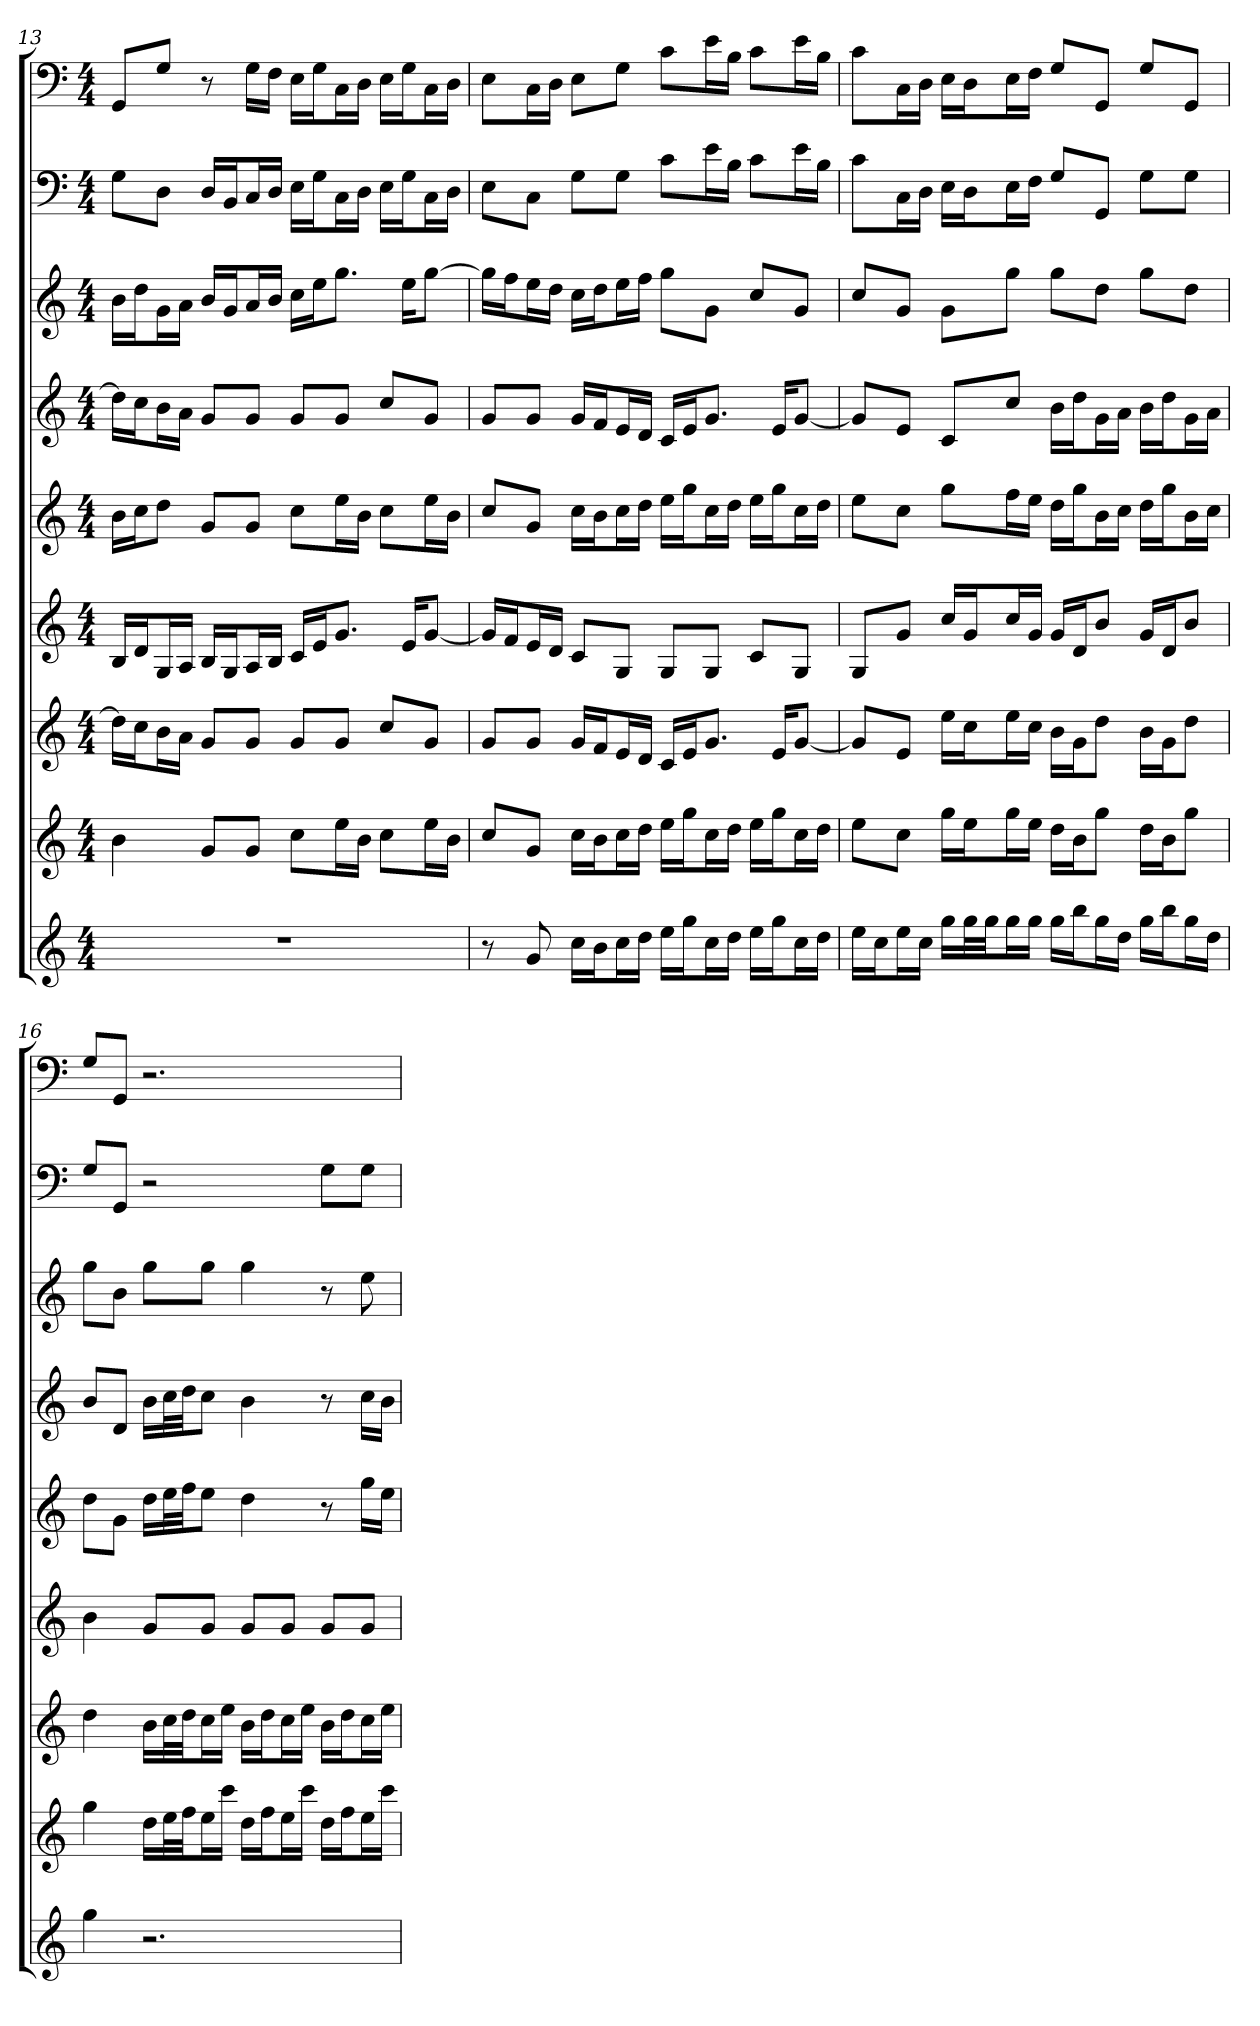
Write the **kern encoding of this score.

**kern	**kern	**kern	**kern	**kern	**kern	**kern	**kern	**kern
*part9	*part8	*part7	*part6	*part5	*part4	*part3	*part2	*part1
*staff9	*staff8	*staff7	*staff6	*staff5	*staff4	*staff3	*staff2	*staff1
*k[]	*k[]	*k[]	*k[]	*k[]	*k[]	*k[]	*k[]	*k[]
*C:	*C:	*C:	*C:	*C:	*C:	*C:	*C:	*C:
*M4/4	*M4/4	*M4/4	*M4/4	*M4/4	*M4/4	*M4/4	*M4/4	*M4/4
=13	=13	=13	=13	=13	=13	=13	=13	=13
1r	4b	16ddLL]	16BLL	16bLL	16ddLL]	16bLL	8GL	8GGL
.	.	16ccJ	16dJ	16ccJ	16ccJ	16ddJ	.	.
.	.	16bL	16GL	8ddJ	16bL	16gL	8DJ	8GJ
.	.	16aJJ	16AJJ	.	16aJJ	16aJJ	.	.
.	8gL	8gL	16BLL	8gL	8gL	16bLL	16DLL	8r
.	.	.	16GJ	.	.	16gJ	16BBJ	.
.	8gJ	8gJ	16AL	8gJ	8gJ	16aL	16CL	16GLL
.	.	.	16BJJ	.	.	16bJJ	16DJJ	16FJJ
.	8ccL	8gL	16cLL	8ccL	8gL	16ccLL	16ELL	16ELL
.	.	.	16eJ	.	.	16eeJ	16GJ	16GJ
.	16eeL	8gJ	8.gJ	16eeL	8gJ	8.ggJ	16CL	16CL
.	16bJJ	.	.	16bJJ	.	.	16DJJ	16DJJ
.	8ccL	8ccL	.	8ccL	8ccL	.	16ELL	16ELL
.	.	.	16eKL	.	.	16eeKL	16GJ	16GJ
.	16eeL	8gJ	[8gJ	16eeL	8gJ	[8ggJ	16CL	16CL
.	16bJJ	.	.	16bJJ	.	.	16DJJ	16DJJ
=14	=14	=14	=14	=14	=14	=14	=14	=14
8r	8ccL	8gL	16gLL]	8ccL	8gL	16ggLL]	8EL	8EL
.	.	.	16fJ	.	.	16ffJ	.	.
8g	8gJ	8gJ	16eL	8gJ	8gJ	16eeL	8CJ	16CL
.	.	.	16dJJ	.	.	16ddJJ	.	16DJJ
16ccLL	16ccLL	16gLL	8cL	16ccLL	16gLL	16ccLL	8GL	8EL
16bJ	16bJ	16fJ	.	16bJ	16fJ	16ddJ	.	.
16ccL	16ccL	16eL	8GJ	16ccL	16eL	16eeL	8GJ	8GJ
16ddJJ	16ddJJ	16dJJ	.	16ddJJ	16dJJ	16ffJJ	.	.
16eeLL	16eeLL	16cLL	8GL	16eeLL	16cLL	8ggL	8cL	8cL
16ggJ	16ggJ	16eJ	.	16ggJ	16eJ	.	.	.
16ccL	16ccL	8.gJ	8GJ	16ccL	8.gJ	8gJ	16eL	16eL
16ddJJ	16ddJJ	.	.	16ddJJ	.	.	16BJJ	16BJJ
16eeLL	16eeLL	.	8cL	16eeLL	.	8ccL	8cL	8cL
16ggJ	16ggJ	16eKL	.	16ggJ	16eKL	.	.	.
16ccL	16ccL	[8gJ	8GJ	16ccL	[8gJ	8gJ	16eL	16eL
16ddJJ	16ddJJ	.	.	16ddJJ	.	.	16BJJ	16BJJ
=15	=15	=15	=15	=15	=15	=15	=15	=15
16eeLL	8eeL	8gL]	8GL	8eeL	8gL]	8ccL	8cL	8cL
16ccJ	.	.	.	.	.	.	.	.
16eeL	8ccJ	8eJ	8gJ	8ccJ	8eJ	8gJ	16CL	16CL
16ccJJ	.	.	.	.	.	.	16DJJ	16DJJ
16ggLL	16ggLL	16eeLL	16ccLL	8ggL	8cL	8gL	16ELL	16ELL
32ggL	16eeJ	16ccJ	16gJ	.	.	.	16DJ	16DJ
32ggJJ	.	.	.	.	.	.	.	.
16ggL	16ggL	16eeL	16ccL	16ffL	8ccJ	8ggJ	16EL	16EL
16ggJJ	16eeJJ	16ccJJ	16gJJ	16eeJJ	.	.	16FJJ	16FJJ
16ggLL	16ddLL	16bLL	16gLL	16ddLL	16bLL	8ggL	8GL	8GL
16bbJ	16bJ	16gJ	16dJ	16ggJ	16ddJ	.	.	.
16ggL	8ggJ	8ddJ	8bJ	16bL	16gL	8ddJ	8GGJ	8GGJ
16ddJJ	.	.	.	16ccJJ	16aJJ	.	.	.
16ggLL	16ddLL	16bLL	16gLL	16ddLL	16bLL	8ggL	8GL	8GL
16bbJ	16bJ	16gJ	16dJ	16ggJ	16ddJ	.	.	.
16ggL	8ggJ	8ddJ	8bJ	16bL	16gL	8ddJ	8GJ	8GGJ
16ddJJ	.	.	.	16ccJJ	16aJJ	.	.	.
=16	=16	=16	=16	=16	=16	=16	=16	=16
4gg	4gg	4dd	4b	8ddL	8bL	8ggL	8GL	8GL
.	.	.	.	8gJ	8dJ	8bJ	8GGJ	8GGJ
2.r	16ddLL	16bLL	8gL	16ddLL	16bLL	8ggL	2r	2.r
.	32eeL	32ccL	.	32eeL	32ccL	.	.	.
.	32ffJJ	32ddJJ	.	32ffJJ	32ddJJ	.	.	.
.	16eeL	16ccL	8gJ	8eeJ	8ccJ	8ggJ	.	.
.	16cccJJ	16eeJJ	.	.	.	.	.	.
.	16ddLL	16bLL	8gL	4dd	4b	4gg	.	.
.	16ffJ	16ddJ	.	.	.	.	.	.
.	16eeL	16ccL	8gJ	.	.	.	.	.
.	16cccJJ	16eeJJ	.	.	.	.	.	.
.	16ddLL	16bLL	8gL	8r	8r	8r	8GL	.
.	16ffJ	16ddJ	.	.	.	.	.	.
.	16eeL	16ccL	8gJ	16ggLL	16ccLL	8ee	8GJ	.
.	16cccJJ	16eeJJ	.	16eeJJ	16bJJ	.	.	.
=	=	=	=	=	=	=	=	=
*-	*-	*-	*-	*-	*-	*-	*-	*-
